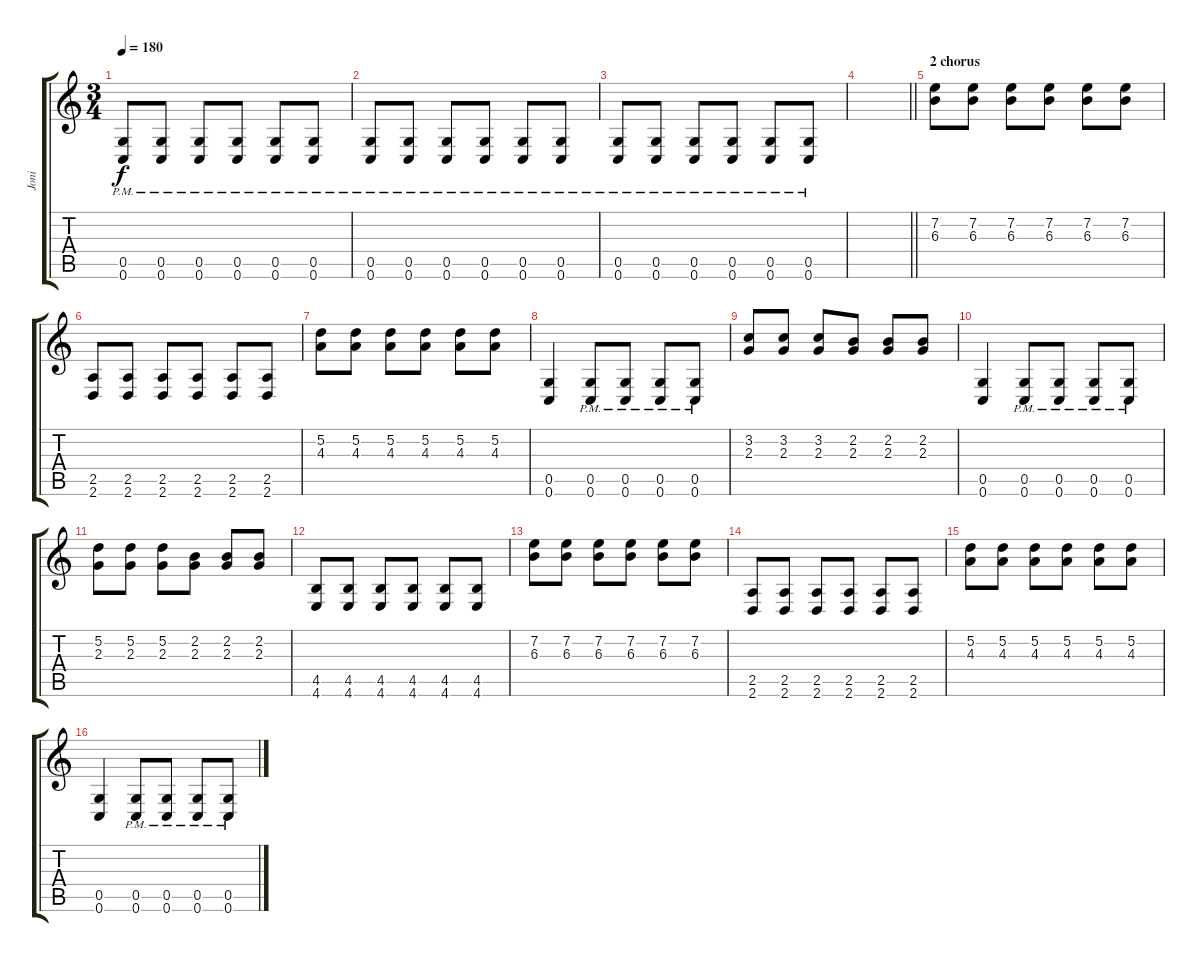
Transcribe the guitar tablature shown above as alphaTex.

\track ("Joni" "Joni") {instrument distortionguitar}
\staff {score tabs}
\tuning (D4 A3 F3 C3 G2 C2) {hide}
\ts (3 4)
\tempo 180
\clef g2
\ks c
(0.5{pm} 0.6{pm}).8{dy f} (0.5{pm} 0.6{pm}).8 (0.5{pm} 0.6{pm}).8 (0.5{pm} 0.6{pm}).8 (0.5{pm} 0.6{pm}).8 (0.5{pm} 0.6{pm}).8 |
(0.5{pm} 0.6{pm}).8 (0.5{pm} 0.6{pm}).8 (0.5{pm} 0.6{pm}).8 (0.5{pm} 0.6{pm}).8 (0.5{pm} 0.6{pm}).8 (0.5{pm} 0.6{pm}).8 |
(0.5{pm} 0.6{pm}).8 (0.5{pm} 0.6{pm}).8 (0.5{pm} 0.6{pm}).8 (0.5{pm} 0.6{pm}).8 (0.5{pm} 0.6{pm}).8 (0.5{pm} 0.6{pm}).8 |
\barLineRight lightlight
|
\section ("" "2 chorus")
(7.2 6.3).8 (7.2 6.3).8 (7.2 6.3).8 (7.2 6.3).8 (7.2 6.3).8 (7.2 6.3).8 |
(2.5 2.6).8 (2.5 2.6).8 (2.5 2.6).8 (2.5 2.6).8 (2.5 2.6).8 (2.5 2.6).8 |
(5.2 4.3).8 (5.2 4.3).8 (5.2 4.3).8 (5.2 4.3).8 (5.2 4.3).8 (5.2 4.3).8 |
(0.5 0.6).4 (0.5 0.6{pm}).8 (0.5 0.6{pm}).8 (0.5 0.6{pm}).8 (0.5 0.6{pm}).8 |
(3.2 2.3).8 (3.2 2.3).8 (3.2 2.3).8 (2.2 2.3).8 (2.2 2.3).8 (2.2 2.3).8 |
(0.5 0.6).4 (0.5{pm} 0.6{pm}).8 (0.5{pm} 0.6{pm}).8 (0.5{pm} 0.6{pm}).8 (0.5{pm} 0.6{pm}).8 |
(5.2 2.3).8 (5.2 2.3).8 (5.2 2.3).8 (2.2 2.3).8 (2.2 2.3).8 (2.2 2.3).8 |
(4.5 4.6).8 (4.5 4.6).8 (4.5 4.6).8 (4.5 4.6).8 (4.5 4.6).8 (4.5 4.6).8 |
(7.2 6.3).8 (7.2 6.3).8 (7.2 6.3).8 (7.2 6.3).8 (7.2 6.3).8 (7.2 6.3).8 |
(2.5 2.6).8 (2.5 2.6).8 (2.5 2.6).8 (2.5 2.6).8 (2.5 2.6).8 (2.5 2.6).8 |
(5.2 4.3).8 (5.2 4.3).8 (5.2 4.3).8 (5.2 4.3).8 (5.2 4.3).8 (5.2 4.3).8 |
(0.5 0.6).4 (0.5 0.6{pm}).8 (0.5 0.6{pm}).8 (0.5 0.6{pm}).8 (0.5 0.6{pm}).8
